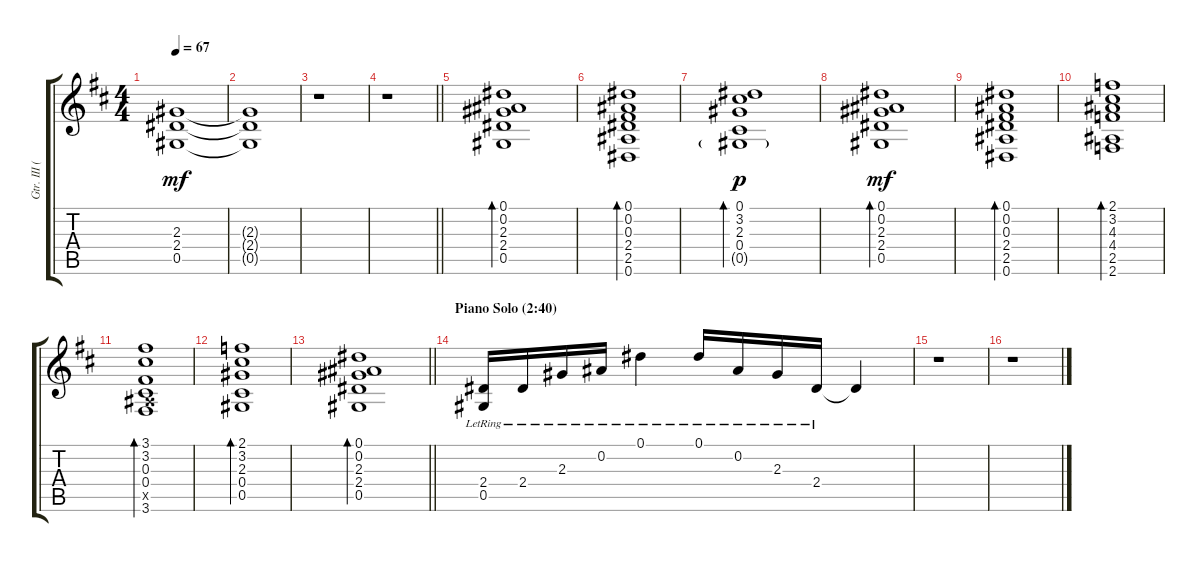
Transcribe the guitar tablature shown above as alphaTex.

\track ("Gtr. III (elec. w/dist.)" "Gtr. III (") {instrument distortionguitar}
\staff {score tabs}
\tuning (Eb4 Bb3 Gb3 Db3 Ab2 Eb2) {hide}
\ts (4 4)
\tempo 67
\clef g2
\ks d
(2.3 2.4 0.5).1{dy mf} |
(2.3{t} 2.4{t} 0.5{t}).1 |
r.1 |
\barLineRight lightlight
r.1 |
(0.1 0.2 2.3 2.4 0.5).1{bd 30} |
(0.1 0.2 0.3 2.4 2.5 0.6).1{bd 30} |
(0.1 3.2 2.3 0.4 0.5{g}).1{bd 30 dy p} |
(0.1 0.2 2.3 2.4 0.5).1{bd 30 dy mf} |
(0.1 0.2 0.3 2.4 2.5 0.6).1{bd 30} |
(2.1 3.2 4.3 4.4 2.5 2.6).1{bd 30} |
(3.1 3.2 0.3 0.4 2.5{x} 3.6).1{bd 30} |
(2.1 3.2 2.3 0.4 0.5).1{bd 30} |
\barLineRight lightlight
(0.1 0.2 2.3 2.4 0.5).1{bd 30} |
\section ("" "Piano Solo (2:40)")
(2.4{lr} 0.5{lr}).16 2.4{lr}.16 2.3{lr}.16 0.2{lr}.16 0.1{lr}.4 0.1{lr}.16 0.2{lr}.16 2.3{lr}.16 2.4{lr}.16 2.4{t}.4 |
r.1 |
r.1
